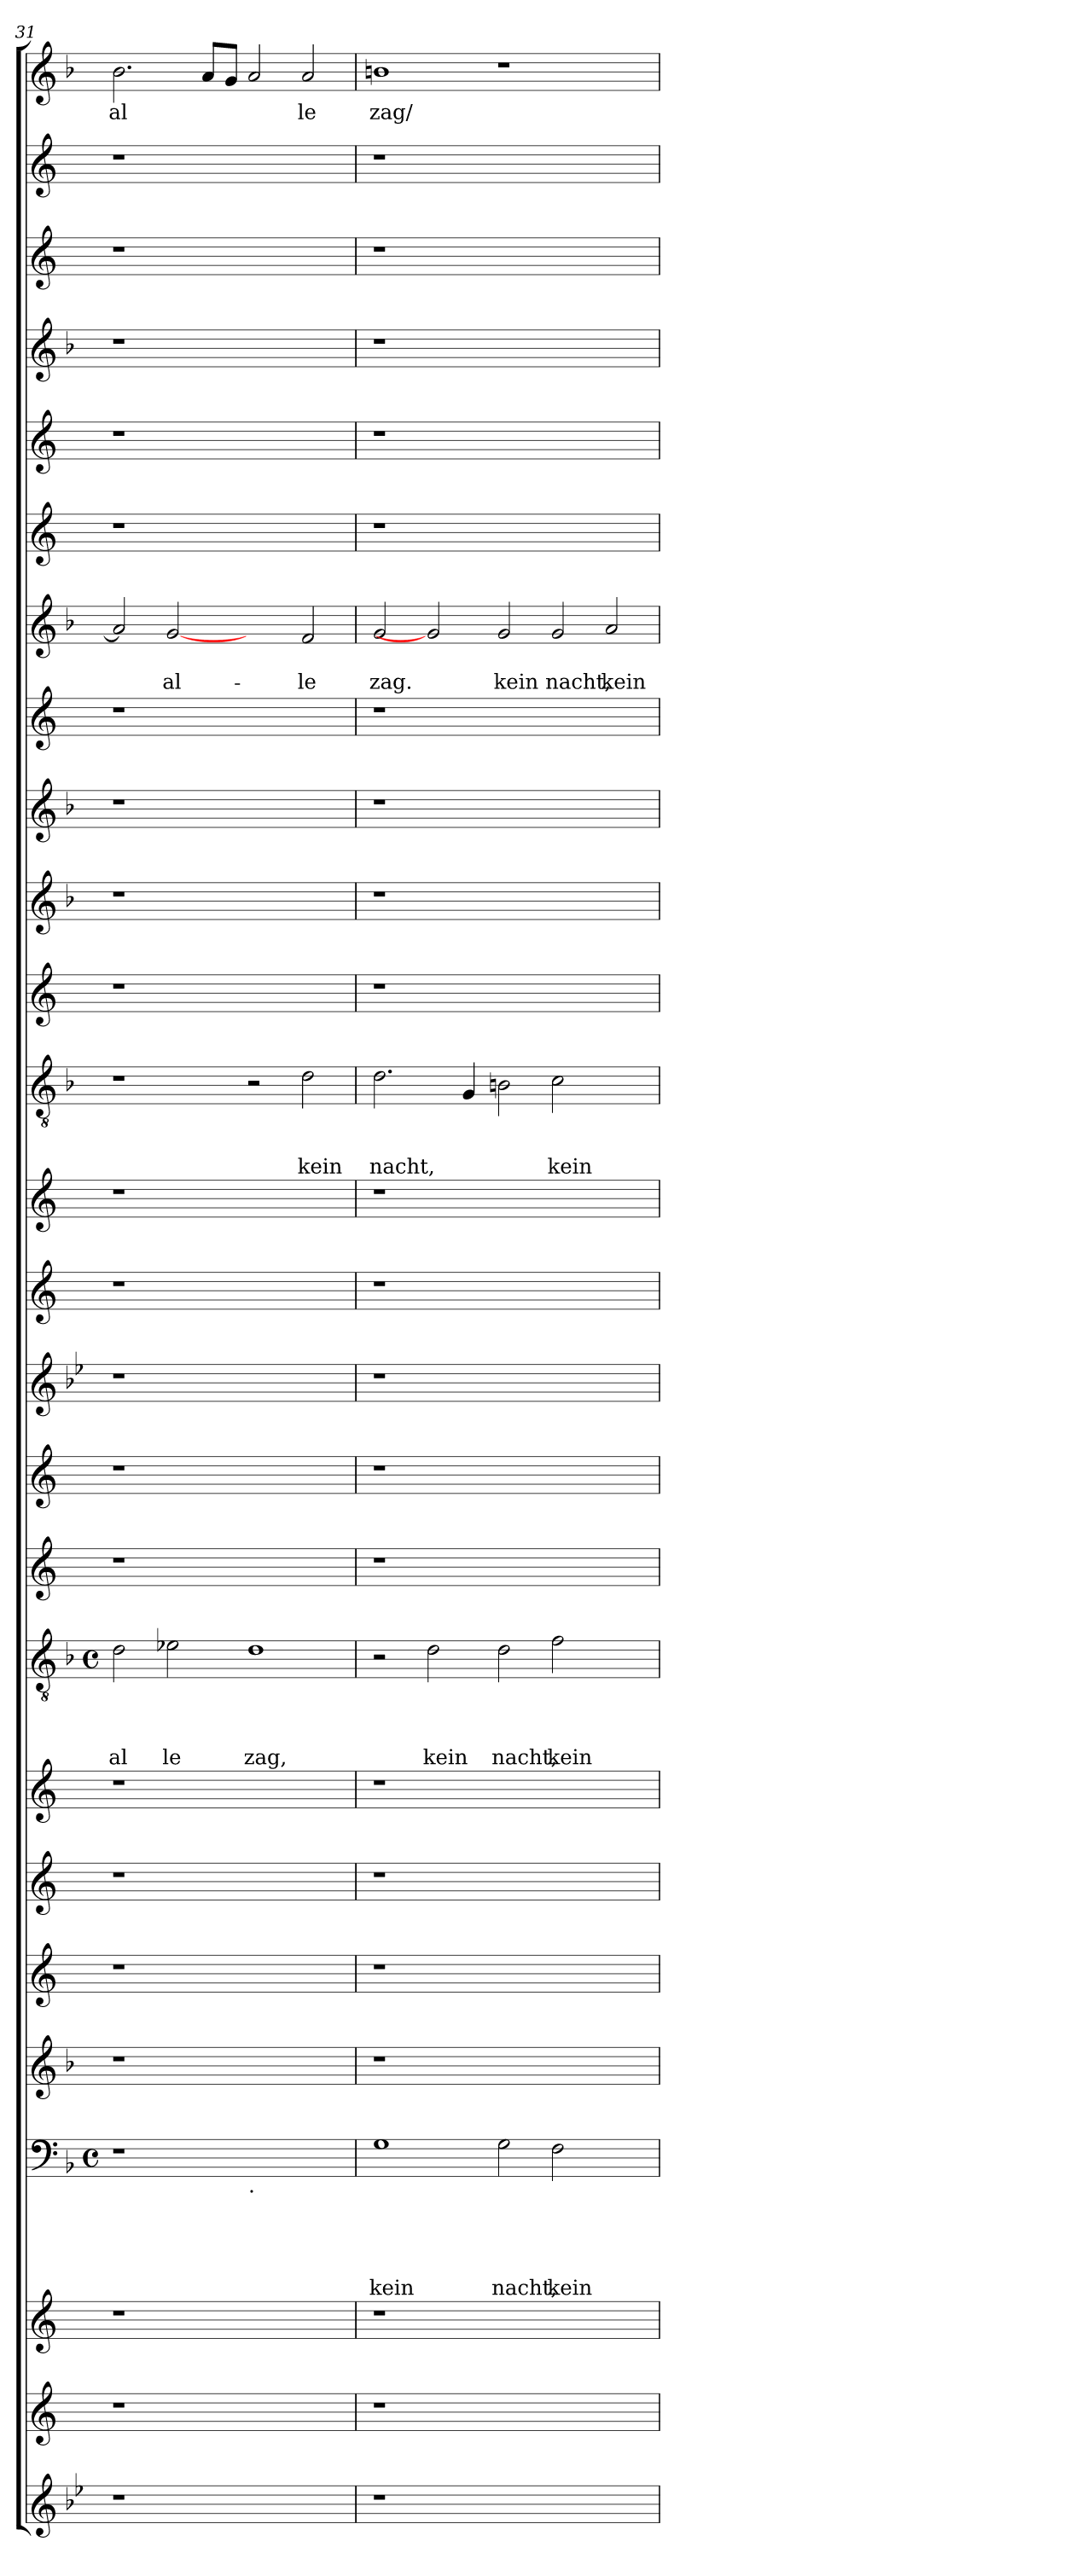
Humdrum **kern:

**kern	**kern	**kern	**kern	**text	**text	**text	**text	**text	**kern	**kern	**kern	**kern	**kern	**text	**text	**text	**text	**kern	**kern	**kern	**kern	**kern	**kern	**text	**text	**text	**kern	**kern	**kern	**kern	**kern	**text	**text	**kern	**kern	**kern	**kern	**kern	**kern	**text
*part26	*part25	*part24	*part23	*part23	*part23	*part23	*part23	*part23	*part22	*part21	*part20	*part19	*part18	*part18	*part18	*part18	*part18	*part17	*part16	*part15	*part14	*part13	*part12	*part12	*part12	*part12	*part11	*part10	*part9	*part8	*part7	*part7	*part7	*part6	*part5	*part4	*part3	*part2	*part1	*part1
*staff26	*staff25	*staff24	*staff23	*staff23	*staff23	*staff23	*staff23	*staff23	*staff22	*staff21	*staff20	*staff19	*staff18	*staff18	*staff18	*staff18	*staff18	*staff17	*staff16	*staff15	*staff14	*staff13	*staff12	*staff12	*staff12	*staff12	*staff11	*staff10	*staff9	*staff8	*staff7	*staff7	*staff7	*staff6	*staff5	*staff4	*staff3	*staff2	*staff1	*staff1
*clefG2	*clefG2	*clefG2	*clefF4	*	*	*	*	*	*clefG2	*clefG2	*clefG2	*clefG2	*clefGv2	*	*	*	*	*clefG2	*clefG2	*clefG2	*clefG2	*clefG2	*clefGv2	*	*	*	*clefG2	*clefG2	*clefG2	*clefG2	*clefG2	*	*	*clefG2	*clefG2	*clefG2	*clefG2	*clefG2	*clefG2	*
*	*ITrd1c2	*ITrd1c2	*ITrd1c2	*	*	*	*	*	*ITrd-3c-5	*ITrd1c2	*ITrd1c2	*ITrd1c2	*ITrd1c2	*	*	*	*	*ITrd1c2	*ITrd1c2	*	*ITrd1c2	*ITrd1c2	*ITrd1c2	*	*	*	*ITrd1c2	*ITrd-3c-5	*ITrd-3c-5	*ITrd1c2	*ITrd1c2	*	*	*ITrd1c2	*ITrd1c2	*ITrd-3c-5	*ITrd1c2	*ITrd1c2	*ITrd-3c-5	*
*k[b-e-]	*k[b-e-]	*k[b-e-]	*k[b-e-a-]	*	*	*	*	*	*k[b-e-]	*k[b-e-]	*k[b-e-]	*k[b-e-]	*k[b-e-a-]	*	*	*	*	*k[b-e-]	*k[b-e-]	*k[b-e-]	*k[b-e-]	*k[b-e-]	*k[b-e-a-]	*	*	*	*k[b-e-]	*k[b-e-]	*k[b-e-]	*k[b-e-]	*k[b-e-a-]	*	*	*k[b-e-]	*k[b-e-]	*k[b-e-]	*k[b-e-]	*k[b-e-]	*k[b-e-]	*
*B-:	*B-:	*B-:	*E-:	*	*	*	*	*	*B-:	*B-:	*B-:	*B-:	*E-:	*	*	*	*	*B-:	*B-:	*B-:	*B-:	*B-:	*E-:	*	*	*	*B-:	*B-:	*B-:	*B-:	*E-:	*	*	*B-:	*B-:	*B-:	*B-:	*B-:	*B-:	*
*	*	*	*M4/4	*	*	*	*	*	*	*	*	*	*M4/4	*	*	*	*	*	*	*	*	*	*	*	*	*	*	*	*	*	*	*	*	*	*	*	*	*	*	*
*	*	*	*met(c)	*	*	*	*	*	*	*	*	*	*met(c)	*	*	*	*	*	*	*	*	*	*	*	*	*	*	*	*	*	*	*	*	*	*	*	*	*	*	*
=31	=31	=31	=31	=31	=31	=31	=31	=31	=31	=31	=31	=31	=31	=31	=31	=31	=31	=31	=31	=31	=31	=31	=31	=31	=31	=31	=31	=31	=31	=31	=31	=31	=31	=31	=31	=31	=31	=31	=31	=31
!	!	!	!	!	!	!	!	!	!	!	!	!	!	!	!	!	!LO:LY:b	!	!	!	!	!	!	!	!	!	!	!	!	!	!	!	!	!	!	!	!	!	!	!LO:LY:b
1r	1r	1r	1r	.	.	.	.	.	1r	1r	1r	1r	2c\	.	.	.	al	1r	1r	1r	1r	1r	1r	.	.	.	1r	1r	1r	1r	2g/]	.	.	1r	1r	1r	1r	1r	2.ee-\	al
!	!	!	!	!	!	!	!	!	!	!	!	!	!	!	!	!	!LO:LY:b	!	!	!	!	!	!	!	!	!	!	!	!	!	!	!	!LO:LY:b	!	!	!	!	!	!	!
.	.	.	.	.	.	.	.	.	.	.	.	.	2d-X\	.	.	.	le	.	.	.	.	.	.	.	.	.	.	.	.	.	[2f	.	al-	.	.	.	.	.	.	.
.	.	.	.	.	.	.	.	.	.	.	.	.	.	.	.	.	.	.	.	.	.	.	.	.	.	.	.	.	.	.	.	.	.	.	.	.	.	.	8dd/L	.
.	.	.	.	.	.	.	.	.	.	.	.	.	.	.	.	.	.	.	.	.	.	.	.	.	.	.	.	.	.	.	.	.	.	.	.	.	.	.	8cc/J	.
!	!	!	!LO:TX:b:t=.	!	!	!	!	!	!	!	!	!	!	!	!	!	!	!	!	!	!	!	!	!	!	!	!	!	!	!	!	!	!	!	!	!	!	!	!	!
!	!	!	!	!	!	!	!	!	!	!	!	!	!	!	!	!	!LO:LY:b	!	!	!	!	!	!	!	!	!	!	!	!	!	!	!	!	!	!	!	!	!	!	!
1ryy	1ryy	1ryy	1ryy	.	.	.	.	.	1ryy	1ryy	1ryy	1ryy	1c	.	.	.	zag,	1ryy	1ryy	1ryy	1ryy	1ryy	2r	.	.	.	1ryy	1ryy	1ryy	1ryy	2ryy	.	.	1ryy	1ryy	1ryy	1ryy	1ryy	2dd/	.
!	!	!	!	!	!	!	!	!	!	!	!	!	!	!	!	!	!	!	!	!	!	!	!	!	!	!LO:LY:b	!	!	!	!	!	!	!LO:LY:b	!	!	!	!	!	!	!LO:LY:b
.	.	.	.	.	.	.	.	.	.	.	.	.	.	.	.	.	.	.	.	.	.	.	2c\	.	.	kein	.	.	.	.	2e-/	.	-le	.	.	.	.	.	2dd/	le
=32	=32	=32	=32	=32	=32	=32	=32	=32	=32	=32	=32	=32	=32	=32	=32	=32	=32	=32	=32	=32	=32	=32	=32	=32	=32	=32	=32	=32	=32	=32	=32	=32	=32	=32	=32	=32	=32	=32	=32	=32
!	!	!	!	!	!	!	!	!LO:LY:b	!	!	!	!	!	!	!	!	!	!	!	!	!	!	!	!	!	!LO:LY:b	!	!	!	!	!	!	!LO:LY:b	!	!	!	!	!	!	!LO:LY:b
1r	1r	1r	1F	.	.	.	.	kein	1r	1r	1r	1r	2r	.	.	.	.	1r	1r	1r	1r	1r	2.c\	.	.	nacht,	1r	1r	1r	1r	2f/	.	zag.	1r	1r	1r	1r	1r	1een	zag/
!	!	!	!	!	!	!	!	!	!	!	!	!	!	!	!	!	!LO:LY:b	!	!	!	!	!	!	!	!	!	!	!	!	!	!	!	!	!	!	!	!	!	!	!
.	.	.	.	.	.	.	.	.	.	.	.	.	2c\	.	.	.	kein	.	.	.	.	.	.	.	.	.	.	.	.	.	2f]	.	.	.	.	.	.	.	.	.
.	.	.	.	.	.	.	.	.	.	.	.	.	.	.	.	.	.	.	.	.	.	.	4F/	.	.	.	.	.	.	.	.	.	.	.	.	.	.	.	.	.
!	!	!	!	!	!	!	!	!LO:LY:b	!	!	!	!	!	!	!	!	!LO:LY:b	!	!	!	!	!	!	!	!	!	!	!	!	!	!	!	!LO:LY:b	!	!	!	!	!	!	!
1.ryy	1.ryy	1.ryy	2F\	.	.	.	.	nacht,	1.ryy	1.ryy	1.ryy	1.ryy	2c\	.	.	.	nacht,	1.ryy	1.ryy	1.ryy	1.ryy	1.ryy	2An\	.	.	.	1.ryy	1.ryy	1.ryy	1.ryy	2f/	.	kein	1.ryy	1.ryy	1.ryy	1.ryy	1.ryy	1r	.
!	!	!	!	!	!	!	!	!LO:LY:b	!	!	!	!	!	!	!	!	!LO:LY:b	!	!	!	!	!	!	!	!	!LO:LY:b	!	!	!	!	!	!	!LO:LY:b	!	!	!	!	!	!	!
.	.	.	2E-\	.	.	.	.	kein	.	.	.	.	2e-\	.	.	.	kein	.	.	.	.	.	2B-\	.	.	kein	.	.	.	.	2f/	.	nacht,	.	.	.	.	.	.	.
!	!	!	!	!	!	!	!	!	!	!	!	!	!	!	!	!	!	!	!	!	!	!	!	!	!	!	!	!	!	!	!	!	!LO:LY:b	!	!	!	!	!	!	!
.	.	.	2ryy	.	.	.	.	.	.	.	.	.	2ryy	.	.	.	.	.	.	.	.	.	2ryy	.	.	.	.	.	.	.	2g/	.	kein	.	.	.	.	.	2ryy	.
=	=	=	=	=	=	=	=	=	=	=	=	=	=	=	=	=	=	=	=	=	=	=	=	=	=	=	=	=	=	=	=	=	=	=	=	=	=	=	=	=
*-	*-	*-	*-	*-	*-	*-	*-	*-	*-	*-	*-	*-	*-	*-	*-	*-	*-	*-	*-	*-	*-	*-	*-	*-	*-	*-	*-	*-	*-	*-	*-	*-	*-	*-	*-	*-	*-	*-	*-	*-
